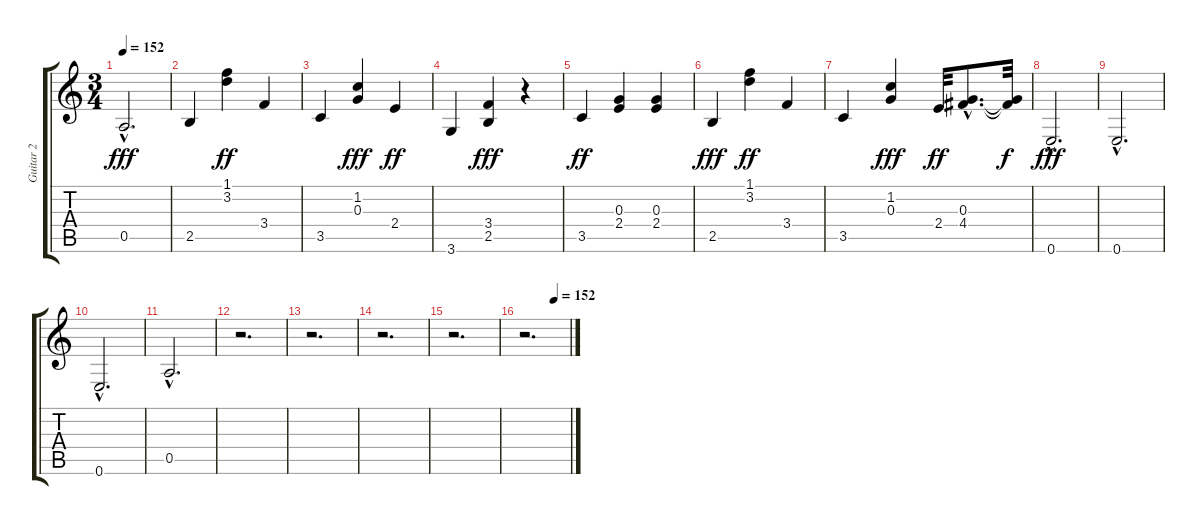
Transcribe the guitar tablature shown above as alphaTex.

\track ("Guitar 2" "Guitar 2") {instrument acousticguitarnylon}
\staff {score tabs}
\tuning (E4 B3 G3 D3 A2 E2) {hide}
\ts (3 4)
\tempo 152
\clef g2
\ks c
0.5{hac}.2{d dy fff} |
2.5.4 (1.1 3.2).4{dy ff} 3.4.4 |
3.5.4 (1.2 0.3).4{dy fff} 2.4.4{dy ff} |
3.6.4 (3.4 2.5).4{dy fff} r.4 |
3.5.4{dy ff} (0.3 2.4).4 (0.3 2.4).4 |
2.5.4{dy fff} (1.1 3.2).4{dy ff} 3.4.4 |
3.5.4 (1.2 0.3).4{dy fff} 2.4.32{dy ff} (0.3{hac} 4.4{hac}).8{d} (0.3{t} 4.4{t}).32{dy f} |
0.6{hac}.2{d dy fff} |
0.6{hac}.2{d} |
0.6{hac}.2{d} |
0.5{hac}.2{d} |
r.2{d} |
r.2{d} |
r.2{d} |
r.2{d} |
\tempo (152 0.6666666666666666)
r.2{d}
